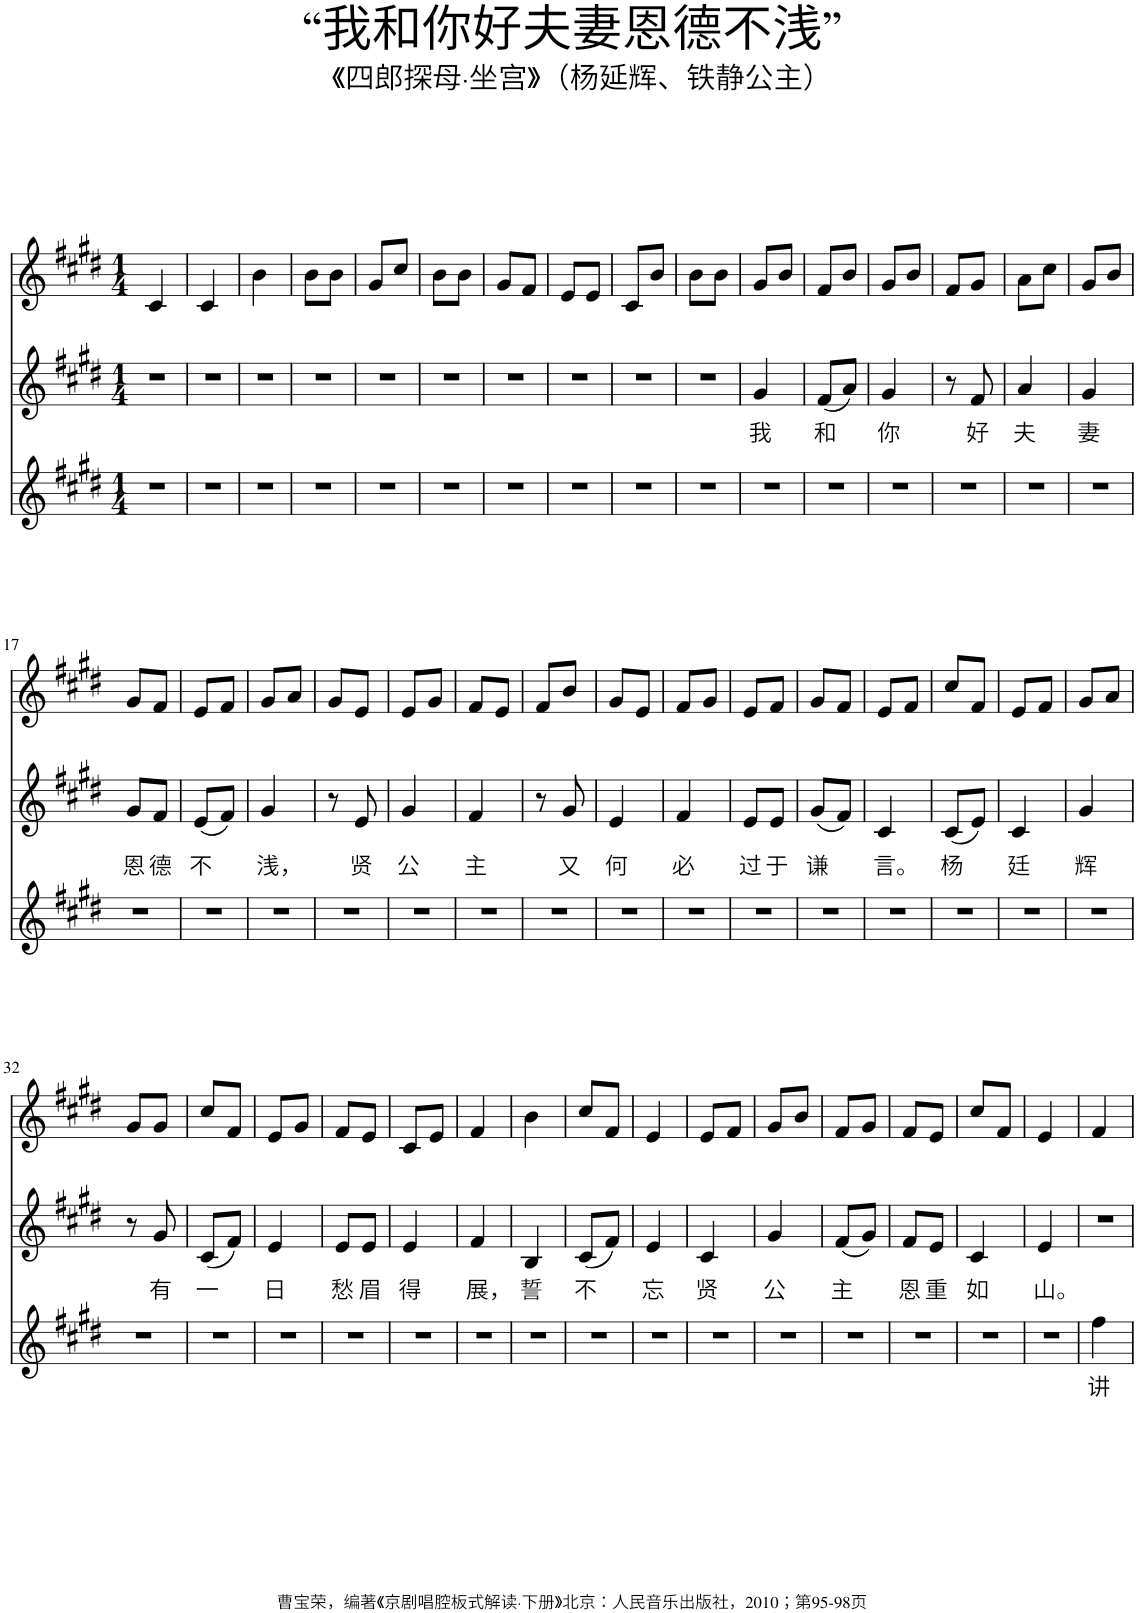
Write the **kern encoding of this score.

**kern	**text	**kern	**text	**kern
*part3	*part3	*part2	*part2	*part1
*staff3	*staff3	*staff2	*staff2	*staff1
*I"Piano	*	*I"Piano	*	*I"Piano
*I'Pno	*	*I'Pno	*	*I'Pno
*clefG2	*	*clefG2	*	*clefG2
*k[f#c#g#d#]	*	*k[f#c#g#d#]	*	*k[f#c#g#d#]
*M1/4	*	*M1/4	*	*M1/4
=1	=1	=1	=1	=1
4r	.	4r	.	4c#/
=2	=2	=2	=2	=2
4r	.	4r	.	4c#/
=3	=3	=3	=3	=3
4r	.	4r	.	4b\
=4	=4	=4	=4	=4
4r	.	4r	.	8b\L
.	.	.	.	8b\J
=5	=5	=5	=5	=5
4r	.	4r	.	8g#/L
.	.	.	.	8cc#/J
=6	=6	=6	=6	=6
4r	.	4r	.	8b\L
.	.	.	.	8b\J
=7	=7	=7	=7	=7
4r	.	4r	.	8g#/L
.	.	.	.	8f#/J
=8	=8	=8	=8	=8
4r	.	4r	.	8e/L
.	.	.	.	8e/J
=9	=9	=9	=9	=9
4r	.	4r	.	8c#/L
.	.	.	.	8b/J
=10	=10	=10	=10	=10
4r	.	4r	.	8b\L
.	.	.	.	8b\J
=11	=11	=11	=11	=11
!	!	!	!LO:LY:b	!
4r	.	4g#/	我	8g#/L
.	.	.	.	8b/J
=12	=12	=12	=12	=12
!	!	!	!LO:LY:b	!
4r	.	(8f#/L	和	8f#/L
.	.	8a/J)	.	8b/J
=13	=13	=13	=13	=13
!	!	!	!LO:LY:b	!
4r	.	4g#/	你	8g#/L
.	.	.	.	8b/J
=14	=14	=14	=14	=14
4r	.	8r	.	8f#/L
!	!	!	!LO:LY:b	!
.	.	8f#/	好	8g#/J
=15	=15	=15	=15	=15
!	!	!	!LO:LY:b	!
4r	.	4a/	夫	8a\L
.	.	.	.	8cc#\J
=16	=16	=16	=16	=16
!	!	!	!LO:LY:b	!
4r	.	4g#/	妻	8g#/L
.	.	.	.	8b/J
!!LO:LB:g=z
=17	=17	=17	=17	=17
!	!	!	!LO:LY:b	!
4r	.	8g#/L	恩	8g#/L
!	!	!	!LO:LY:b	!
.	.	8f#/J	德	8f#/J
=18	=18	=18	=18	=18
!	!	!	!LO:LY:b	!
4r	.	(8e/L	不	8e/L
.	.	8f#/J)	.	8f#/J
=19	=19	=19	=19	=19
!	!	!	!LO:LY:b	!
4r	.	4g#/	浅，	8g#/L
.	.	.	.	8a/J
=20	=20	=20	=20	=20
4r	.	8r	.	8g#/L
!	!	!	!LO:LY:b	!
.	.	8e/	贤	8e/J
=21	=21	=21	=21	=21
!	!	!	!LO:LY:b	!
4r	.	4g#/	公	8e/L
.	.	.	.	8g#/J
=22	=22	=22	=22	=22
!	!	!	!LO:LY:b	!
4r	.	4f#/	主	8f#/L
.	.	.	.	8e/J
=23	=23	=23	=23	=23
4r	.	8r	.	8f#/L
!	!	!	!LO:LY:b	!
.	.	8g#/	又	8b/J
=24	=24	=24	=24	=24
!	!	!	!LO:LY:b	!
4r	.	4e/	何	8g#/L
.	.	.	.	8e/J
=25	=25	=25	=25	=25
!	!	!	!LO:LY:b	!
4r	.	4f#/	必	8f#/L
.	.	.	.	8g#/J
=26	=26	=26	=26	=26
!	!	!	!LO:LY:b	!
4r	.	8e/L	过	8e/L
!	!	!	!LO:LY:b	!
.	.	8e/J	于	8f#/J
=27	=27	=27	=27	=27
!	!	!	!LO:LY:b	!
4r	.	(8g#/L	谦	8g#/L
.	.	8f#/J)	.	8f#/J
=28	=28	=28	=28	=28
!	!	!	!LO:LY:b	!
4r	.	4c#/	言。	8e/L
.	.	.	.	8f#/J
=29	=29	=29	=29	=29
!	!	!	!LO:LY:b	!
4r	.	(8c#/L	杨	8cc#/L
.	.	8e/J)	.	8f#/J
=30	=30	=30	=30	=30
!	!	!	!LO:LY:b	!
4r	.	4c#/	廷	8e/L
.	.	.	.	8f#/J
=31	=31	=31	=31	=31
!	!	!	!LO:LY:b	!
4r	.	4g#/	辉	8g#/L
.	.	.	.	8a/J
!!LO:LB:g=z
=32	=32	=32	=32	=32
4r	.	8r	.	8g#/L
!	!	!	!LO:LY:b	!
.	.	8g#/	有	8g#/J
=33	=33	=33	=33	=33
!	!	!	!LO:LY:b	!
4r	.	(8c#/L	一	8cc#/L
.	.	8f#/J)	.	8f#/J
=34	=34	=34	=34	=34
!	!	!	!LO:LY:b	!
4r	.	4e/	日	8e/L
.	.	.	.	8g#/J
=35	=35	=35	=35	=35
!	!	!	!LO:LY:b	!
4r	.	8e/L	愁	8f#/L
!	!	!	!LO:LY:b	!
.	.	8e/J	眉	8e/J
=36	=36	=36	=36	=36
!	!	!	!LO:LY:b	!
4r	.	4e/	得	8c#/L
.	.	.	.	8e/J
=37	=37	=37	=37	=37
!	!	!	!LO:LY:b	!
4r	.	4f#/	展，	4f#/
=38	=38	=38	=38	=38
!	!	!	!LO:LY:b	!
4r	.	4B/	誓	4b\
=39	=39	=39	=39	=39
!	!	!	!LO:LY:b	!
4r	.	(8c#/L	不	8cc#/L
.	.	8f#/J)	.	8f#/J
=40	=40	=40	=40	=40
!	!	!	!LO:LY:b	!
4r	.	4e/	忘	4e/
=41	=41	=41	=41	=41
!	!	!	!LO:LY:b	!
4r	.	4c#/	贤	8e/L
.	.	.	.	8f#/J
=42	=42	=42	=42	=42
!	!	!	!LO:LY:b	!
4r	.	4g#/	公	8g#/L
.	.	.	.	8b/J
=43	=43	=43	=43	=43
!	!	!	!LO:LY:b	!
4r	.	(8f#/L	主	8f#/L
.	.	8g#/J)	.	8g#/J
=44	=44	=44	=44	=44
!	!	!	!LO:LY:b	!
4r	.	8f#/L	恩	8f#/L
!	!	!	!LO:LY:b	!
.	.	8e/J	重	8e/J
=45	=45	=45	=45	=45
!	!	!	!LO:LY:b	!
4r	.	4c#/	如	8cc#/L
.	.	.	.	8f#/J
=46	=46	=46	=46	=46
!	!	!	!LO:LY:b	!
4r	.	4e/	山。	4e/
=47	=47	=47	=47	=47
!	!LO:LY:b	!	!	!
4ff#\	讲	4r	.	4f#/
=	=	=	=	=
*-	*-	*-	*-	*-
